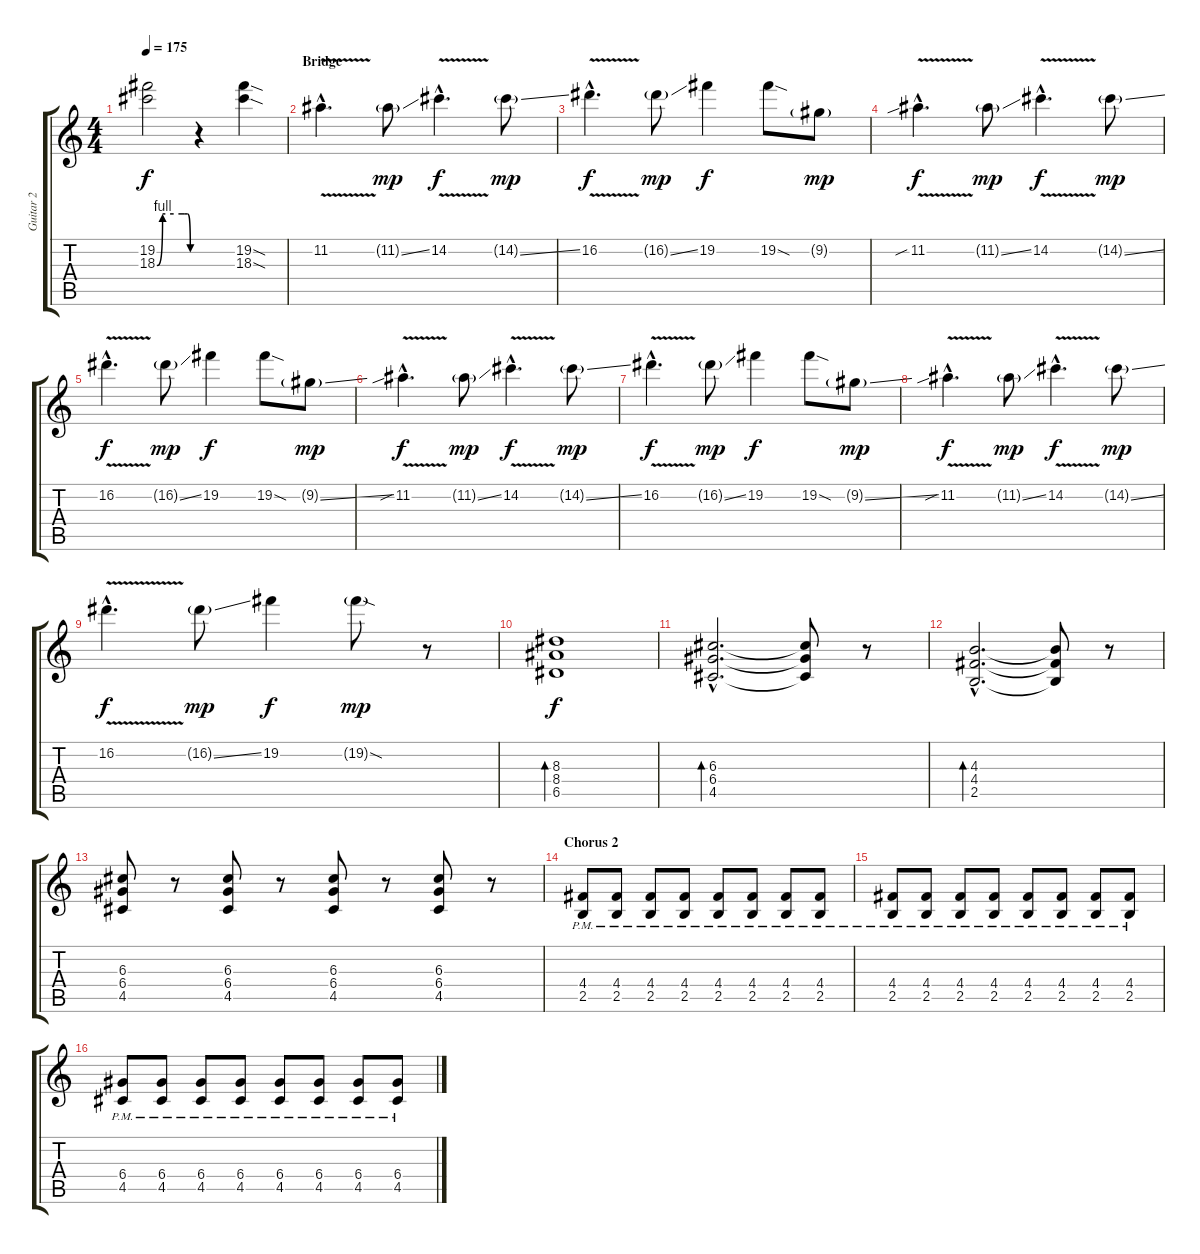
\track ("Guitar 2" "Guitar 2") {instrument distortionguitar}
\staff {score tabs}
\tuning (E4 B3 G3 D3 A2 E2) {hide}
\ts (4 4)
\tempo 175
\clef g2
\ks c
(19.2{t} 18.3{be (custom 0 0 10 4 15 4 30 4 45 4 50 4 55 4 60 0)}).2{dy f} r.4 (19.2{sod} 18.3{sod}).4 |
\section ("" "Bridge ")
11.2{v hac}.4{d} 11.2{ss g}.8{dy mp} 14.2{v hac}.4{d dy f} 14.2{ss g}.8{dy mp} |
16.2{v hac}.4{d dy f} 16.2{ss g}.8{dy mp} 19.2.4{dy f} 19.2{sod}.8 9.2{g}.8{dy mp} |
11.2{v sib hac}.4{d dy f} 11.2{ss g}.8{dy mp} 14.2{v hac}.4{d dy f} 14.2{ss g}.8{dy mp} |
16.2{v hac}.4{d dy f} 16.2{ss g}.8{dy mp} 19.2.4{dy f} 19.2{sod}.8 9.2{ss g}.8{dy mp} |
11.2{v sib hac}.4{d dy f} 11.2{ss g}.8{dy mp} 14.2{v hac}.4{d dy f} 14.2{ss g}.8{dy mp} |
16.2{v hac}.4{d dy f} 16.2{ss g}.8{dy mp} 19.2.4{dy f} 19.2{sod}.8 9.2{ss g}.8{dy mp} |
11.2{v sib hac}.4{d dy f} 11.2{ss g}.8{dy mp} 14.2{v hac}.4{d dy f} 14.2{ss g}.8{dy mp} |
16.2{v hac}.4{d dy f} 16.2{ss g}.8{dy mp} 19.2.4{dy f} 19.2{sod g}.8{dy mp} r.8 |
(8.3 8.4 6.5).1{bd 240 dy f balance 4} |
(6.3{hac} 6.4{hac} 4.5{hac}).2{d bd 120} (6.3{t} 6.4{t} 4.5{t}).8 r.8 |
(4.3{hac} 4.4{hac} 2.5{hac}).2{d bd 120} (4.3{t} 4.4{t} 2.5{t}).8 r.8 |
(6.3 6.4 4.5).8 r.8 (6.3 6.4 4.5).8 r.8 (6.3 6.4 4.5).8 r.8 (6.3 6.4 4.5).8 r.8 |
\section ("" "Chorus 2")
(4.4{pm} 2.5{pm}).8{volume 12} (4.4{pm} 2.5{pm}).8 (4.4{pm} 2.5{pm}).8 (4.4{pm} 2.5{pm}).8 (4.4{pm} 2.5{pm}).8 (4.4{pm} 2.5{pm}).8 (4.4{pm} 2.5{pm}).8 (4.4{pm} 2.5{pm}).8 |
(4.4{pm} 2.5{pm}).8 (4.4{pm} 2.5{pm}).8 (4.4{pm} 2.5{pm}).8 (4.4{pm} 2.5{pm}).8 (4.4{pm} 2.5{pm}).8 (4.4{pm} 2.5{pm}).8 (4.4{pm} 2.5{pm}).8 (4.4{pm} 2.5{pm}).8 |
(6.4{pm} 4.5{pm}).8 (6.4{pm} 4.5{pm}).8 (6.4{pm} 4.5{pm}).8 (6.4{pm} 4.5{pm}).8 (6.4{pm} 4.5{pm}).8 (6.4{pm} 4.5{pm}).8 (6.4{pm} 4.5{pm}).8 (6.4{pm} 4.5{pm}).8
